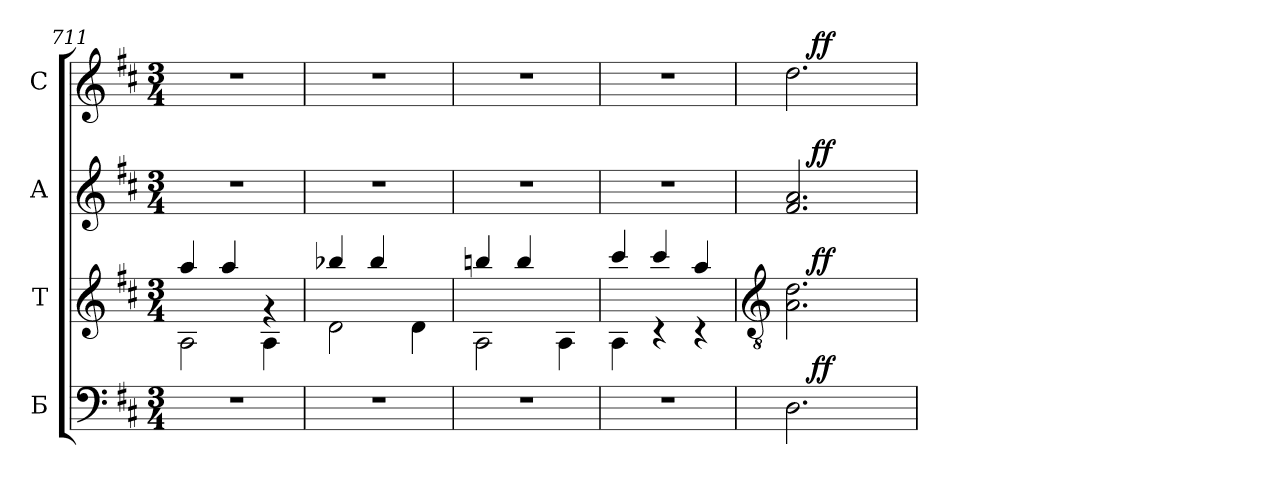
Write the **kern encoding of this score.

**kern	**dynam	**kern	**dynam	**kern	**dynam	**kern	**dynam
*part4	*part4	*part3	*part3	*part2	*part2	*part1	*part1
*staff4	*staff4	*staff3	*staff3	*staff2	*staff2	*staff1	*staff1
*I"Б	*	*I"Т	*	*I"А	*	*I"С	*
*clefF4	*	*clefG2	*	*clefG2	*	*clefG2	*
*k[f#c#]	*	*k[f#c#]	*	*k[f#c#]	*	*k[f#c#]	*
*D:	*	*D:	*	*D:	*	*D:	*
*M3/4	*	*M3/4	*	*M3/4	*	*M3/4	*
=711	=711	=711	=711	=711	=711	=711	=711
*	*	*^	*	*	*	*	*
2.r	.	2A\	4aa/	.	2.r	.	2.r	.
.	.	.	4aa/	.	.	.	.	.
.	.	4rf	4A\	.	.	.	.	.
=712	=712	=712	=712	=712	=712	=712	=712	=712
2.r	.	2d\	4bb-X/	.	2.r	.	2.r	.
.	.	.	4bb-/	.	.	.	.	.
.	.	4ryy	4d\	.	.	.	.	.
=713	=713	=713	=713	=713	=713	=713	=713	=713
2.r	.	2A\	4bbn/	.	2.r	.	2.r	.
.	.	.	4bb/	.	.	.	.	.
.	.	4ryy	4A\	.	.	.	.	.
=714	=714	=714	=714	=714	=714	=714	=714	=714
2.r	.	4ccc#/	4A\	.	2.r	.	2.r	.
.	.	4rc	4ccc#/	.	.	.	.	.
.	.	4aa/	4rc	.	.	.	.	.
!!LO:PB:g=z
=715	=715	=715	=715	=715	=715	=715	=715	=715
*	*	*clefGv2	*	*	*	*	*	*
*^	*	*	*	*	*^	*	*^	*
2.D\	16ryy	.	2.A\ 2.d\	16ryy	.	2.f#/ 2.a/	16ryy	.	2.dd\	16ryy	.
.	64ryy	.	.	64ryy	.	.	64ryy	.	.	64ryy	.
!	!	!LO:DY:a	!	!	!LO:DY:a	!	!	!LO:DY:a	!	!	!LO:DY:a
.	2ryy	ff	.	2ryy	ff	.	2ryy	ff	.	2ryy	ff
.	8ryy	.	.	8ryy	.	.	8ryy	.	.	8ryy	.
.	32.ryy	.	.	32.ryy	.	.	32.ryy	.	.	32.ryy	.
*v	*v	*	*	*	*	*v	*v	*	*v	*v	*
*	*	*v	*v	*	*	*	*	*
=	=	=	=	=	=	=	=
*-	*-	*-	*-	*-	*-	*-	*-
